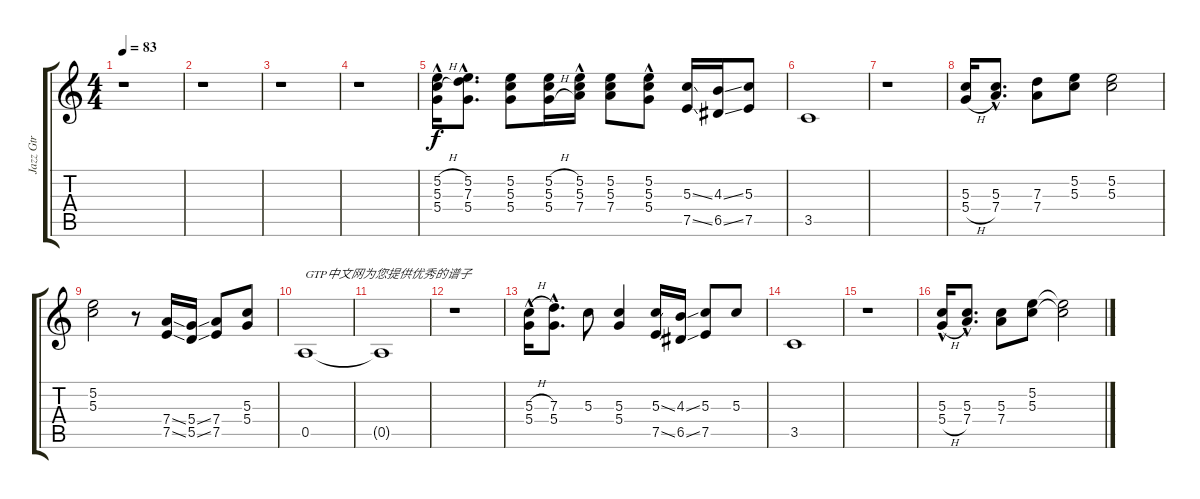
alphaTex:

\track ("Jazz Gtr" "Jazz Gtr") {instrument electricguitarjazz}
\staff {score tabs}
\tuning (E4 B3 G3 D3 A2 E2) {hide}
\ts (4 4)
\tempo 83
\clef g2
\ks c
r.1{dy f instrument electricguitarjazz} |
r.1 |
r.1 |
r.1 |
(5.2{h} 5.3{h} 5.4{hac}).16 (5.2{hac} 7.3{hac} 5.4{hac}).8{d} (5.2 5.3 5.4).8 (5.2{h} 5.3 5.4{h}).16 (5.2 5.3 7.4{hac}).16 (5.2 5.3 7.4).8 (5.2 5.3 5.4{hac}).8 (5.3{ss} 7.5{ss}).16 (4.3{ss} 6.5{ss}).16 (5.3 7.5).8 |
3.5.1 |
r.1 |
(5.3 5.4{h}).16 (5.3{hac} 7.4{hac}).8{d} (7.3 7.4).8 (5.2 5.3).8 (5.2 5.3).2 |
(5.2 5.3).2 r.8 (7.4{ss} 7.5{ss}).16 (5.4{ss} 5.5{ss}).16 (7.4 7.5).8 (5.3 5.4).8 |
0.5.1{txt "GTP中文网为您提供优秀的谱子"} |
0.5{t}.1 |
r.1 |
(5.3{h} 5.4{hac}).16 (7.3{hac} 5.4{hac}).8{d} 5.3.8 (5.3 5.4).4 (5.3{ss} 7.5{ss}).16 (4.3{ss} 6.5{ss}).16 (5.3 7.5).8 5.3.8 |
3.5.1 |
r.1 |
(5.3{hac} 5.4{h}).16 (5.3{hac} 7.4{hac}).8{d} (5.3 7.4).8 (5.2 5.3).8 (5.2{t} 5.3{t}).2
